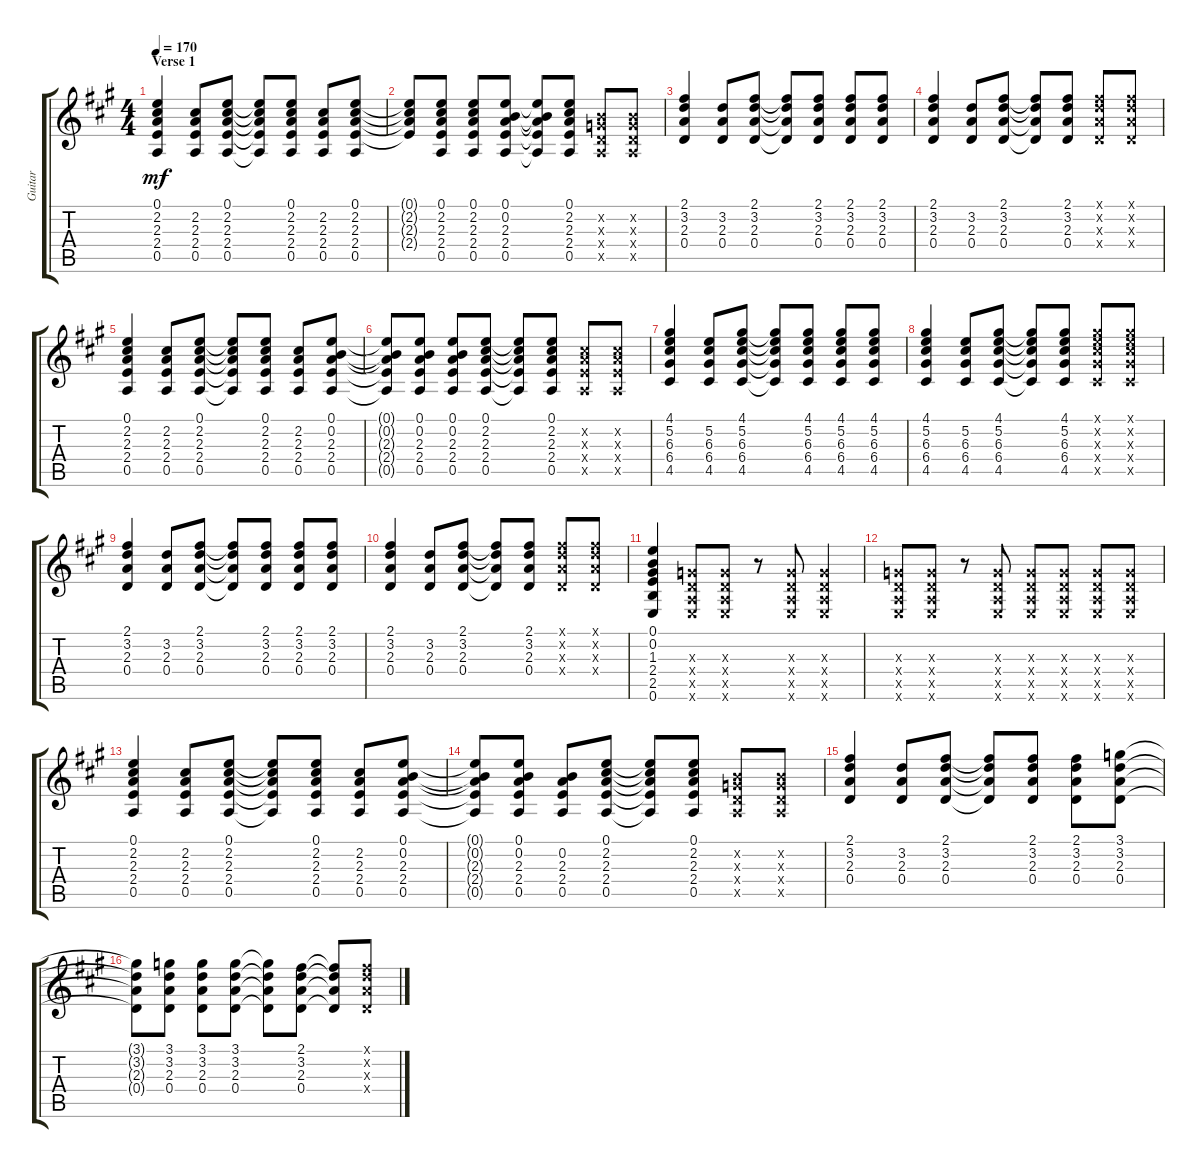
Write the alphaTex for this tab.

\track ("Guitar" "Guitar") {instrument distortionguitar}
\staff {score tabs}
\tuning (E4 B3 G3 D3 A2 E2) {hide}
\ts (4 4)
\section ("" "Verse 1")
\tempo 170
\clef g2
\ks a
(0.1 2.2 2.3 2.4 0.5).4{dy mf instrument acousticguitarsteel} (2.2 2.3 2.4 0.5).8 (0.1 2.2 2.3 2.4 0.5).8 (0.1{t} 2.2{t} 2.3{t} 2.4{t} 0.5{t}).8 (0.1 2.2 2.3 2.4 0.5).8 (2.2 2.3 2.4 0.5).8 (0.1 2.2 2.3 2.4 0.5).8 |
(0.1{t} 2.2{t} 2.3{t} 2.4{t}).8 (0.1 2.2 2.3 2.4 0.5).8 (0.1 2.2 2.3 2.4 0.5).8 (0.1 0.2 2.3 2.4 0.5).8 (0.1{t} 0.2{t} 2.3{t} 2.4{t} 0.5{t}).8 (0.1 2.2 2.3 2.4 0.5).8 (0.2{x} 0.3{x} 0.4{x} 0.5{x}).8 (0.2{x} 0.3{x} 0.4{x} 0.5{x}).8 |
(2.1 3.2 2.3 0.4).4 (3.2 2.3 0.4).8 (2.1 3.2 2.3 0.4).8 (2.1{t} 3.2{t} 2.3{t} 0.4{t}).8 (2.1 3.2 2.3 0.4).8 (2.1 3.2 2.3 0.4).8 (2.1 3.2 2.3 0.4).8 |
(2.1 3.2 2.3 0.4).4 (3.2 2.3 0.4).8 (2.1 3.2 2.3 0.4).8 (2.1{t} 3.2{t} 2.3{t} 0.4{t}).8 (2.1 3.2 2.3 0.4).8 (2.1{x} 3.2{x} 2.3{x} 0.4{x}).8 (2.1{x} 3.2{x} 2.3{x} 0.4{x}).8 |
(0.1 2.2 2.3 2.4 0.5).4 (2.2 2.3 2.4 0.5).8 (0.1 2.2 2.3 2.4 0.5).8 (0.1{t} 2.2{t} 2.3{t} 2.4{t} 0.5{t}).8 (0.1 2.2 2.3 2.4 0.5).8 (2.2 2.3 2.4 0.5).8 (0.1 0.2 2.3 2.4 0.5).8 |
(0.1{t} 0.2{t} 2.3{t} 2.4{t} 0.5{t}).8 (0.1 0.2 2.3 2.4 0.5).8 (0.1 0.2 2.3 2.4 0.5).8 (0.1 2.2 2.3 2.4 0.5).8 (0.1{t} 2.2{t} 2.3{t} 2.4{t} 0.5{t}).8 (0.1 2.2 2.3 2.4 0.5).8 (2.2{x} 2.3{x} 2.4{x} 0.5{x}).8 (2.2{x} 2.3{x} 2.4{x} 0.5{x}).8 |
(4.1 5.2 6.3 6.4 4.5).4 (5.2 6.3 6.4 4.5).8 (4.1 5.2 6.3 6.4 4.5).8 (4.1{t} 5.2{t} 6.3{t} 6.4{t} 4.5{t}).8 (4.1 5.2 6.3 6.4 4.5).8 (4.1 5.2 6.3 6.4 4.5).8 (4.1 5.2 6.3 6.4 4.5).8 |
(4.1 5.2 6.3 6.4 4.5).4 (5.2 6.3 6.4 4.5).8 (4.1 5.2 6.3 6.4 4.5).8 (4.1{t} 5.2{t} 6.3{t} 6.4{t} 4.5{t}).8 (4.1 5.2 6.3 6.4 4.5).8 (4.1{x} 5.2{x} 6.3{x} 6.4{x} 4.5{x}).8 (4.1{x} 5.2{x} 6.3{x} 6.4{x} 4.5{x}).8 |
(2.1 3.2 2.3 0.4).4 (3.2 2.3 0.4).8 (2.1 3.2 2.3 0.4).8 (2.1{t} 3.2{t} 2.3{t} 0.4{t}).8 (2.1 3.2 2.3 0.4).8 (2.1 3.2 2.3 0.4).8 (2.1 3.2 2.3 0.4).8 |
(2.1 3.2 2.3 0.4).4 (3.2 2.3 0.4).8 (2.1 3.2 2.3 0.4).8 (2.1{t} 3.2{t} 2.3{t} 0.4{t}).8 (2.1 3.2 2.3 0.4).8 (2.1{x} 3.2{x} 2.3{x} 0.4{x}).8 (2.1{x} 3.2{x} 2.3{x} 0.4{x}).8 |
(0.1 0.2 1.3 2.4 2.5 0.6).4 (0.3{x} 0.4{x} 0.5{x} 0.6{x}).8 (0.3{x} 0.4{x} 0.5{x} 0.6{x}).8 r.8 (0.3{x} 0.4{x} 0.5{x} 0.6{x}).8 (0.3{x} 0.4{x} 0.5{x} 0.6{x}).4 |
(0.3{x} 0.4{x} 0.5{x} 0.6{x}).8 (0.3{x} 0.4{x} 0.5{x} 0.6{x}).8 r.8 (0.3{x} 0.4{x} 0.5{x} 0.6{x}).8 (0.3{x} 0.4{x} 0.5{x} 0.6{x}).8 (0.3{x} 0.4{x} 0.5{x} 0.6{x}).8 (0.3{x} 0.4{x} 0.5{x} 0.6{x}).8 (0.3{x} 0.4{x} 0.5{x} 0.6{x}).8 |
(0.1 2.2 2.3 2.4 0.5).4 (2.2 2.3 2.4 0.5).8 (0.1 2.2 2.3 2.4 0.5).8 (0.1{t} 2.2{t} 2.3{t} 2.4{t} 0.5{t}).8 (0.1 2.2 2.3 2.4 0.5).8 (2.2 2.3 2.4 0.5).8 (0.1 0.2 2.3 2.4 0.5).8 |
(0.1{t} 0.2{t} 2.3{t} 2.4{t} 0.5{t}).8 (0.1 0.2 2.3 2.4 0.5).8 (0.2 2.3 2.4 0.5).8 (0.1 2.2 2.3 2.4 0.5).8 (0.1{t} 2.2{t} 2.3{t} 2.4{t} 0.5{t}).8 (0.1 2.2 2.3 2.4 0.5).8 (0.2{x} 0.3{x} 0.4{x} 0.5{x}).8 (0.2{x} 0.3{x} 0.4{x} 0.5{x}).8 |
(2.1 3.2 2.3 0.4).4 (3.2 2.3 0.4).8 (2.1 3.2 2.3 0.4).8 (2.1{t} 3.2{t} 2.3{t} 0.4{t}).8 (2.1 3.2 2.3 0.4).8 (2.1 3.2 2.3 0.4).8 (3.1 3.2 2.3 0.4).8 |
(3.1{t} 3.2{t} 2.3{t} 0.4{t}).8 (3.1 3.2 2.3 0.4).8 (3.1 3.2 2.3 0.4).8 (3.1 3.2 2.3 0.4).8 (3.1{t} 3.2{t} 2.3{t} 0.4{t}).8 (2.1 3.2 2.3 0.4).8 (2.1{t} 3.2{t} 2.3{t} 0.4{t}).8 (2.1{x} 3.2{x} 2.3{x} 0.4{x}).8
